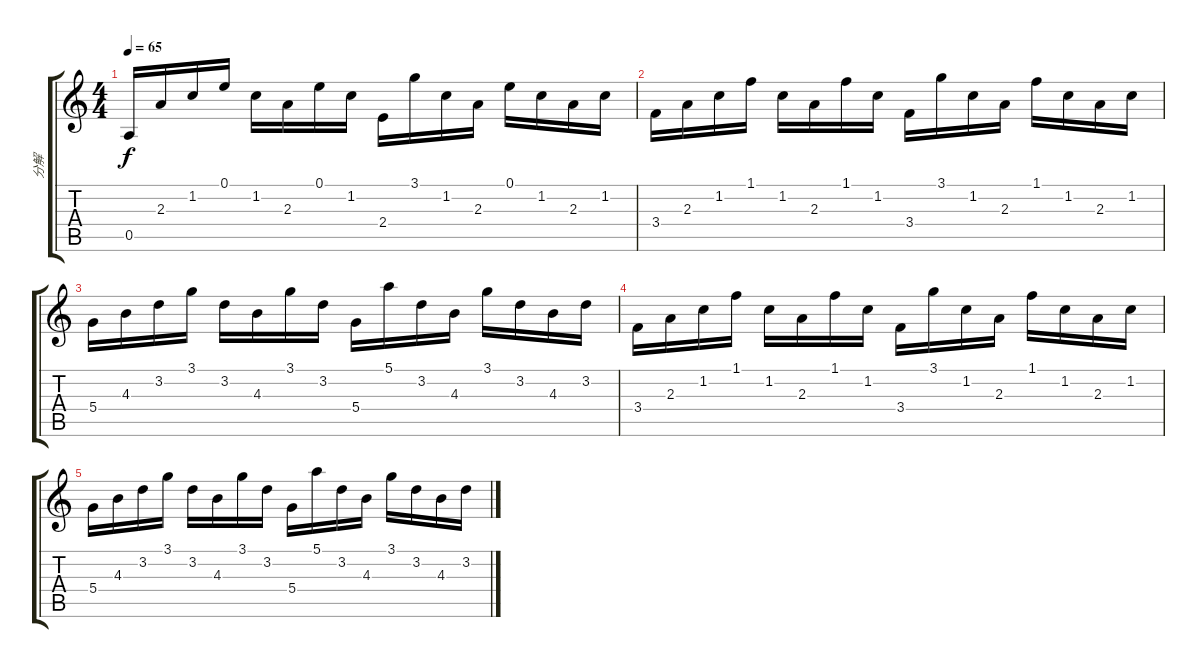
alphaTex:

\track ("分解" "分解") {instrument electricguitarclean}
\staff {score tabs}
\tuning (E4 B3 G3 D3 A2 E2) {hide}
\ts (4 4)
\tempo 65
\clef g2
\ks c
0.5.16{dy f} 2.3.16 1.2.16 0.1.16 1.2.16 2.3.16 0.1.16 1.2.16 2.4.16 3.1.16 1.2.16 2.3.16 0.1.16 1.2.16 2.3.16 1.2.16 |
3.4.16 2.3.16 1.2.16 1.1.16 1.2.16 2.3.16 1.1.16 1.2.16 3.4.16 3.1.16 1.2.16 2.3.16 1.1.16 1.2.16 2.3.16 1.2.16 |
5.4.16 4.3.16 3.2.16 3.1.16 3.2.16 4.3.16 3.1.16 3.2.16 5.4.16 5.1.16 3.2.16 4.3.16 3.1.16 3.2.16 4.3.16 3.2.16 |
3.4.16 2.3.16 1.2.16 1.1.16 1.2.16 2.3.16 1.1.16 1.2.16 3.4.16 3.1.16 1.2.16 2.3.16 1.1.16 1.2.16 2.3.16 1.2.16 |
5.4.16 4.3.16 3.2.16 3.1.16 3.2.16 4.3.16 3.1.16 3.2.16 5.4.16 5.1.16 3.2.16 4.3.16 3.1.16 3.2.16 4.3.16 3.2.16
